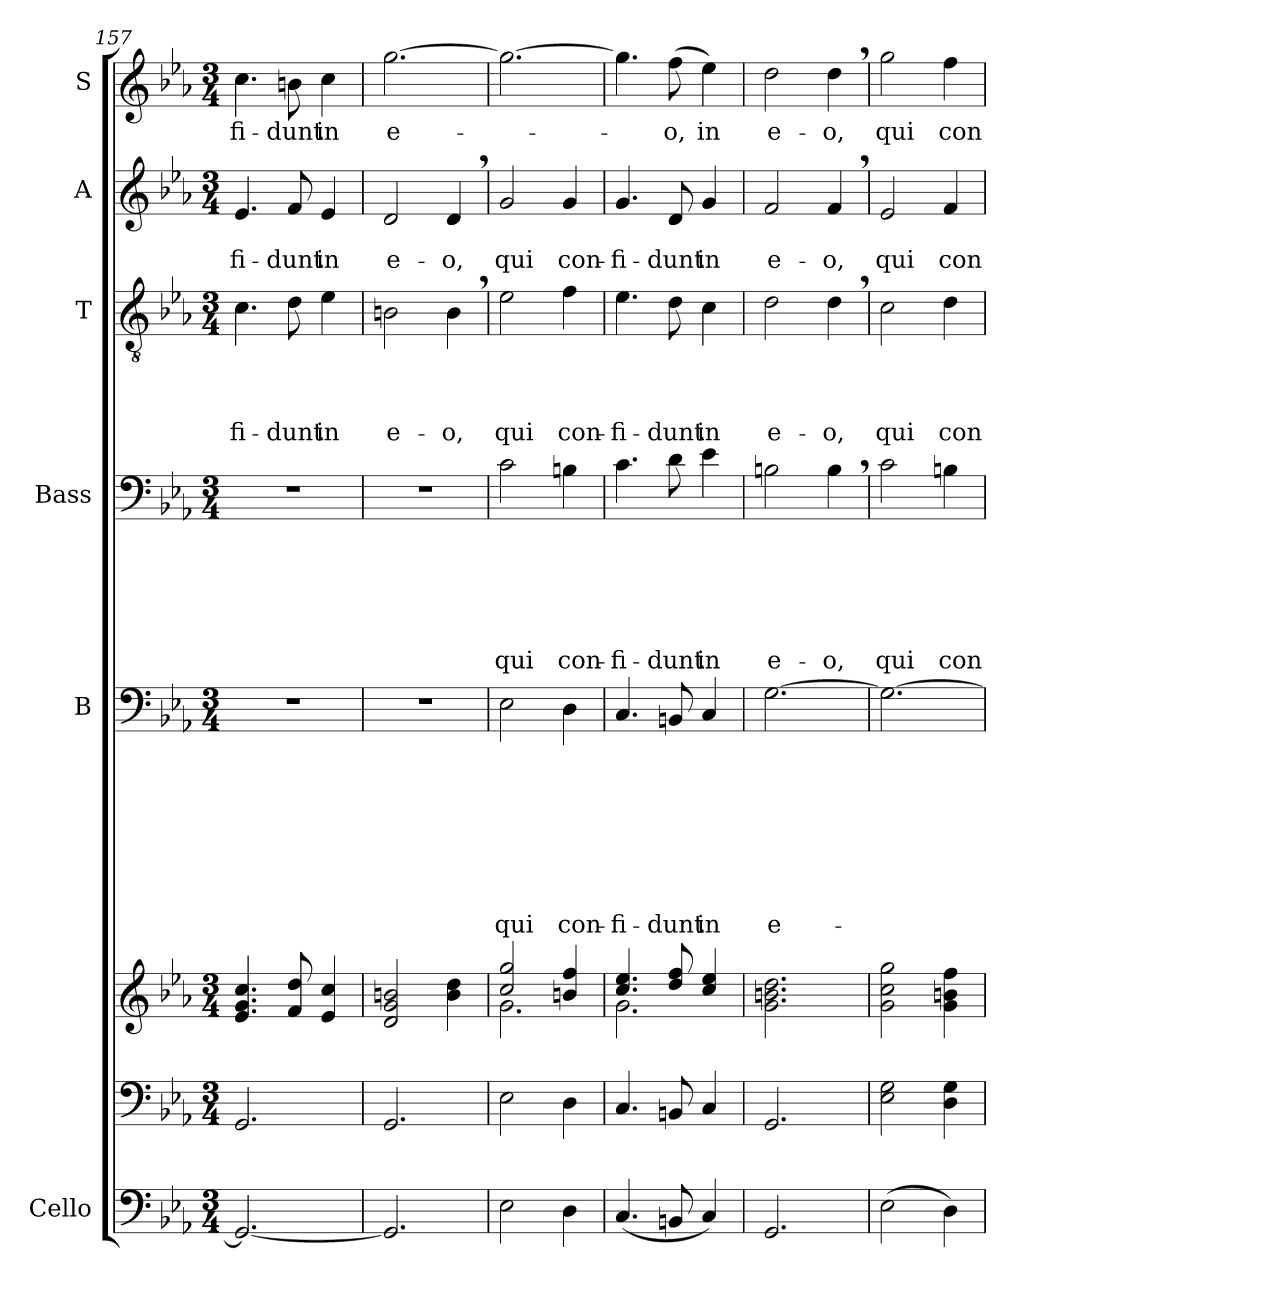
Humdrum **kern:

**kern	**kern	**kern	**kern	**text	**text	**text	**text	**text	**text	**text	**text	**kern	**text	**text	**text	**text	**text	**text	**kern	**text	**text	**text	**text	**kern	**text	**text	**kern	**text
*part8	*part7	*part6	*part5	*part5	*part5	*part5	*part5	*part5	*part5	*part5	*part5	*part4	*part4	*part4	*part4	*part4	*part4	*part4	*part3	*part3	*part3	*part3	*part3	*part2	*part2	*part2	*part1	*part1
*staff8	*staff7	*staff6	*staff5	*staff5	*staff5	*staff5	*staff5	*staff5	*staff5	*staff5	*staff5	*staff4	*staff4	*staff4	*staff4	*staff4	*staff4	*staff4	*staff3	*staff3	*staff3	*staff3	*staff3	*staff2	*staff2	*staff2	*staff1	*staff1
*I"Cello	*	*	*I"B	*	*	*	*	*	*	*	*	*I"Bass	*	*	*	*	*	*	*I"T	*	*	*	*	*I"A	*	*	*I"S	*
*	*	*	*I'B	*	*	*	*	*	*	*	*	*I'B	*	*	*	*	*	*	*I'T	*	*	*	*	*I'A	*	*	*I'S	*
*clefF4	*clefF4	*clefG2	*clefF4	*	*	*	*	*	*	*	*	*clefF4	*	*	*	*	*	*	*clefGv2	*	*	*	*	*clefG2	*	*	*clefG2	*
*k[b-e-a-]	*k[b-e-a-]	*k[b-e-a-]	*k[b-e-a-]	*	*	*	*	*	*	*	*	*k[b-e-a-]	*	*	*	*	*	*	*k[b-e-a-]	*	*	*	*	*k[b-e-a-]	*	*	*k[b-e-a-]	*
*E-:	*E-:	*E-:	*E-:	*	*	*	*	*	*	*	*	*E-:	*	*	*	*	*	*	*E-:	*	*	*	*	*E-:	*	*	*E-:	*
*M3/4	*M3/4	*M3/4	*M3/4	*	*	*	*	*	*	*	*	*M3/4	*	*	*	*	*	*	*M3/4	*	*	*	*	*M3/4	*	*	*M3/4	*
=157	=157	=157	=157	=157	=157	=157	=157	=157	=157	=157	=157	=157	=157	=157	=157	=157	=157	=157	=157	=157	=157	=157	=157	=157	=157	=157	=157	=157
!	!	!	!LO:N:vis=1	!	!	!	!	!	!	!	!	!LO:N:vis=1	!	!	!	!	!	!	!	!	!	!	!LO:LY:b	!	!	!LO:LY:b	!	!LO:LY:b
2.GG/_	2.GG/	4.e-/ 4.g/ 4.cc/	2.r	.	.	.	.	.	.	.	.	2.r	.	.	.	.	.	.	4.c\	.	.	.	-fi-	4.e-/	.	-fi-	4.cc\	-fi-
!	!	!	!	!	!	!	!	!	!	!	!	!	!	!	!	!	!	!	!	!	!	!	!LO:LY:b	!	!	!LO:LY:b	!	!LO:LY:b
.	.	8f/ 8dd/	.	.	.	.	.	.	.	.	.	.	.	.	.	.	.	.	8d\	.	.	.	-dunt	8f/	.	-dunt	8bn\	-dunt
!	!	!	!	!	!	!	!	!	!	!	!	!	!	!	!	!	!	!	!	!	!	!	!LO:LY:b	!	!	!LO:LY:b	!	!LO:LY:b
.	.	4e-/ 4cc/	.	.	.	.	.	.	.	.	.	.	.	.	.	.	.	.	4e-\	.	.	.	in	4e-/	.	in	4cc\	in
=158	=158	=158	=158	=158	=158	=158	=158	=158	=158	=158	=158	=158	=158	=158	=158	=158	=158	=158	=158	=158	=158	=158	=158	=158	=158	=158	=158	=158
!	!	!	!LO:N:vis=1	!	!	!	!	!	!	!	!	!LO:N:vis=1	!	!	!	!	!	!	!	!	!	!	!LO:LY:b	!	!	!LO:LY:b	!	!LO:LY:b
2.GG/]	2.GG/	2d/ 2g/ 2bn/	2.r	.	.	.	.	.	.	.	.	2.r	.	.	.	.	.	.	2Bn\	.	.	.	e-	2d/	.	e-	[>2.gg\	e-
!	!	!	!	!	!	!	!	!	!	!	!	!	!	!	!	!	!	!	!	!	!	!	!LO:LY:b	!	!	!LO:LY:b	!	!
.	.	4b\ 4dd\	.	.	.	.	.	.	.	.	.	.	.	.	.	.	.	.	4B,>\	.	.	.	-o,	4d,>/	.	-o,	.	.
=159	=159	=159	=159	=159	=159	=159	=159	=159	=159	=159	=159	=159	=159	=159	=159	=159	=159	=159	=159	=159	=159	=159	=159	=159	=159	=159	=159	=159
*	*	*^	*	*	*	*	*	*	*	*	*	*	*	*	*	*	*	*	*	*	*	*	*	*	*	*	*	*
!	!	!	!	!	!	!	!	!	!	!	!	!LO:LY:b	!	!	!	!	!	!	!LO:LY:b	!	!	!	!	!LO:LY:b	!	!	!LO:LY:b	!	!
2E-\	2E-\	2cc/ 2gg/	2.g\	2E-\	.	.	.	.	.	.	.	qui	2c\	.	.	.	.	.	qui	2e-\	.	.	.	qui	2g/	.	qui	2.gg\_	.
!	!	!	!	!	!	!	!	!	!	!	!	!LO:LY:b	!	!	!	!	!	!	!LO:LY:b	!	!	!	!	!LO:LY:b	!	!	!LO:LY:b	!	!
4D\	4D\	4bn/ 4ff/	.	4D\	.	.	.	.	.	.	.	con-	4Bn\	.	.	.	.	.	con-	4f\	.	.	.	con-	4g/	.	con-	.	.
=160	=160	=160	=160	=160	=160	=160	=160	=160	=160	=160	=160	=160	=160	=160	=160	=160	=160	=160	=160	=160	=160	=160	=160	=160	=160	=160	=160	=160	=160
!	!	!	!	!	!	!	!	!	!	!	!	!LO:LY:b	!	!	!	!	!	!	!LO:LY:b	!	!	!	!	!LO:LY:b	!	!	!LO:LY:b	!	!
(<4.C/	4.C/	4.cc/ 4.ee-/	2.g\	4.C/	.	.	.	.	.	.	.	-fi-	4.c\	.	.	.	.	.	-fi-	4.e-\	.	.	.	-fi-	4.g/	.	-fi-	4.gg\]	.
!	!	!	!	!	!	!	!	!	!	!	!	!LO:LY:b	!	!	!	!	!	!	!LO:LY:b	!	!	!	!	!LO:LY:b	!	!	!LO:LY:b	!	!LO:LY:b
8BBn/	8BBn/	8dd/ 8ff/	.	8BBn/	.	.	.	.	.	.	.	-dunt	8d\	.	.	.	.	.	-dunt	8d\	.	.	.	-dunt	8d/	.	-dunt	(>8ff\	-o,
!	!	!	!	!	!	!	!	!	!	!	!	!LO:LY:b	!	!	!	!	!	!	!LO:LY:b	!	!	!	!	!LO:LY:b	!	!	!LO:LY:b	!	!LO:LY:b
4C/)	4C/	4cc/ 4ee-/	.	4C/	.	.	.	.	.	.	.	in	4e-\	.	.	.	.	.	in	4c\	.	.	.	in	4g/	.	in	4ee-\)	in
*	*	*v	*v	*	*	*	*	*	*	*	*	*	*	*	*	*	*	*	*	*	*	*	*	*	*	*	*	*	*
!!LO:PB:g=z
=161	=161	=161	=161	=161	=161	=161	=161	=161	=161	=161	=161	=161	=161	=161	=161	=161	=161	=161	=161	=161	=161	=161	=161	=161	=161	=161	=161	=161
!	!	!	!	!	!	!	!	!	!	!	!LO:LY:b	!	!	!	!	!	!	!LO:LY:b	!	!	!	!	!LO:LY:b	!	!	!LO:LY:b	!	!LO:LY:b
2.GG/	2.GG/	2.g\ 2.bn\ 2.dd\	[>2.G\	.	.	.	.	.	.	.	e-	2Bn\	.	.	.	.	.	e-	2d\	.	.	.	e-	2f/	.	e-	2dd\	e-
!	!	!	!	!	!	!	!	!	!	!	!	!	!	!	!	!	!	!LO:LY:b	!	!	!	!	!LO:LY:b	!	!	!LO:LY:b	!	!LO:LY:b
.	.	.	.	.	.	.	.	.	.	.	.	4B,>\	.	.	.	.	.	-o,	4d,>\	.	.	.	-o,	4f,>/	.	-o,	4dd,>\	-o,
=162	=162	=162	=162	=162	=162	=162	=162	=162	=162	=162	=162	=162	=162	=162	=162	=162	=162	=162	=162	=162	=162	=162	=162	=162	=162	=162	=162	=162
!	!	!	!	!	!	!	!	!	!	!	!	!	!	!	!	!	!	!LO:LY:b	!	!	!	!	!LO:LY:b	!	!	!LO:LY:b	!	!LO:LY:b
(>2E-\	2E-\ 2G\	2g\ 2cc\ 2gg\	2.G\_	.	.	.	.	.	.	.	.	2c\	.	.	.	.	.	qui	2c\	.	.	.	qui	2e-/	.	qui	2gg\	qui
!	!	!	!	!	!	!	!	!	!	!	!	!	!	!	!	!	!	!LO:LY:b	!	!	!	!	!LO:LY:b	!	!	!LO:LY:b	!	!LO:LY:b
4D\)	4D\ 4G\	4g\ 4bn\ 4ff\	.	.	.	.	.	.	.	.	.	4Bn\	.	.	.	.	.	con-	4d\	.	.	.	con-	4f/	.	con-	4ff\	con-
=	=	=	=	=	=	=	=	=	=	=	=	=	=	=	=	=	=	=	=	=	=	=	=	=	=	=	=	=
*-	*-	*-	*-	*-	*-	*-	*-	*-	*-	*-	*-	*-	*-	*-	*-	*-	*-	*-	*-	*-	*-	*-	*-	*-	*-	*-	*-	*-
